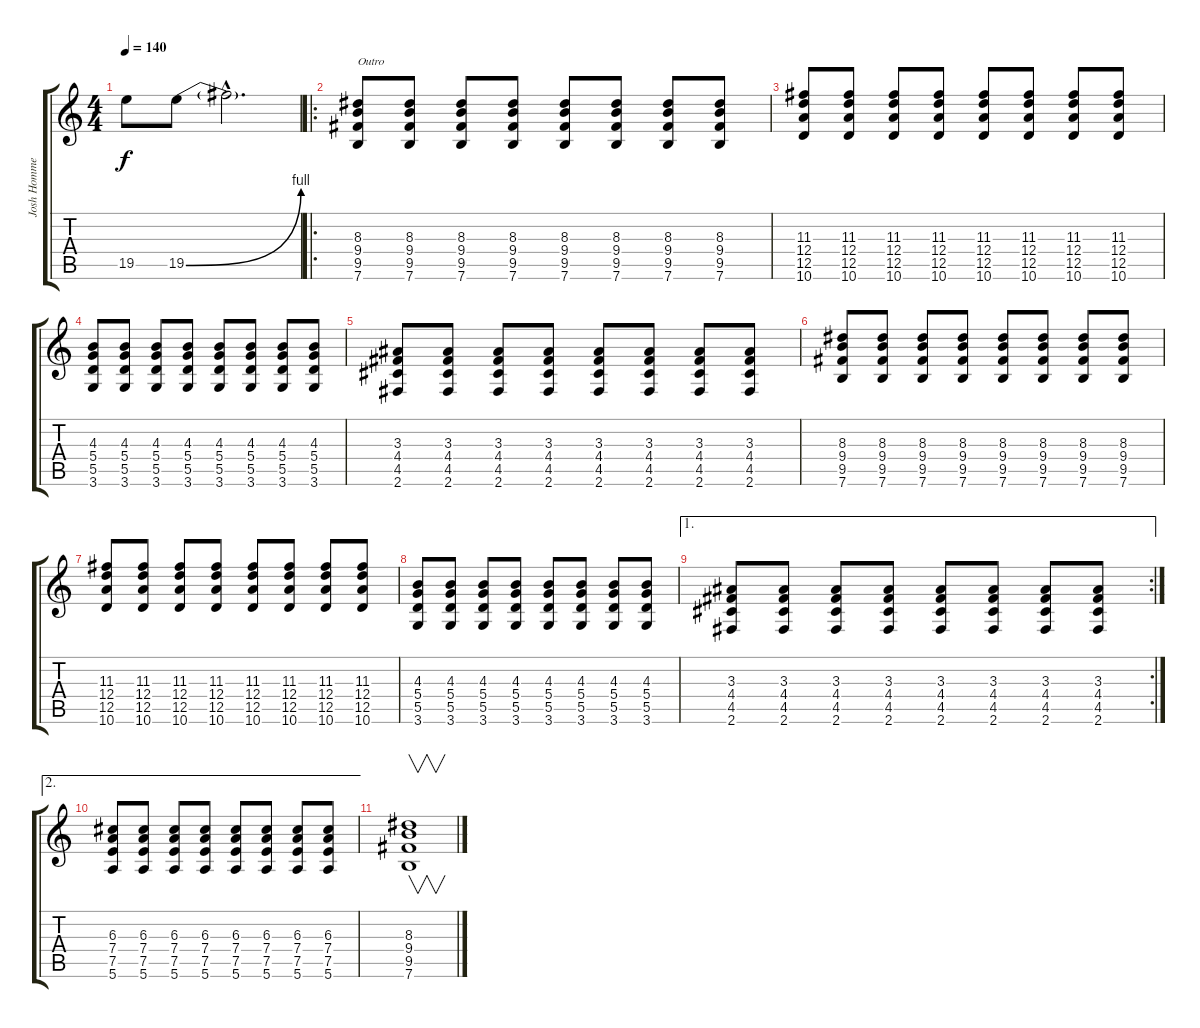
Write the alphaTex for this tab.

\track ("Josh Homme" "Josh Homme") {instrument distortionguitar}
\staff {score tabs}
\tuning (E4 B3 G3 D3 A2 E2) {hide}
\ts (4 4)
\tempo 140
\clef g2
\ks c
19.5{t}.8{dy f} 19.5{be (bend 0 0 60 4)}.8 19.5{hac t}.2{d} |
\ro
(8.3 9.4 9.5 7.6).8{txt "Outro"} (8.3 9.4 9.5 7.6).8 (8.3 9.4 9.5 7.6).8 (8.3 9.4 9.5 7.6).8 (8.3 9.4 9.5 7.6).8 (8.3 9.4 9.5 7.6).8 (8.3 9.4 9.5 7.6).8 (8.3 9.4 9.5 7.6).8 |
(11.3 12.4 12.5 10.6).8 (11.3 12.4 12.5 10.6).8 (11.3 12.4 12.5 10.6).8 (11.3 12.4 12.5 10.6).8 (11.3 12.4 12.5 10.6).8 (11.3 12.4 12.5 10.6).8 (11.3 12.4 12.5 10.6).8 (11.3 12.4 12.5 10.6).8 |
(4.3 5.4 5.5 3.6).8 (4.3 5.4 5.5 3.6).8 (4.3 5.4 5.5 3.6).8 (4.3 5.4 5.5 3.6).8 (4.3 5.4 5.5 3.6).8 (4.3 5.4 5.5 3.6).8 (4.3 5.4 5.5 3.6).8 (4.3 5.4 5.5 3.6).8 |
(3.3 4.4 4.5 2.6).8 (3.3 4.4 4.5 2.6).8 (3.3 4.4 4.5 2.6).8 (3.3 4.4 4.5 2.6).8 (3.3 4.4 4.5 2.6).8 (3.3 4.4 4.5 2.6).8 (3.3 4.4 4.5 2.6).8 (3.3 4.4 4.5 2.6).8 |
(8.3 9.4 9.5 7.6).8 (8.3 9.4 9.5 7.6).8 (8.3 9.4 9.5 7.6).8 (8.3 9.4 9.5 7.6).8 (8.3 9.4 9.5 7.6).8 (8.3 9.4 9.5 7.6).8 (8.3 9.4 9.5 7.6).8 (8.3 9.4 9.5 7.6).8 |
(11.3 12.4 12.5 10.6).8 (11.3 12.4 12.5 10.6).8 (11.3 12.4 12.5 10.6).8 (11.3 12.4 12.5 10.6).8 (11.3 12.4 12.5 10.6).8 (11.3 12.4 12.5 10.6).8 (11.3 12.4 12.5 10.6).8 (11.3 12.4 12.5 10.6).8 |
(4.3 5.4 5.5 3.6).8 (4.3 5.4 5.5 3.6).8 (4.3 5.4 5.5 3.6).8 (4.3 5.4 5.5 3.6).8 (4.3 5.4 5.5 3.6).8 (4.3 5.4 5.5 3.6).8 (4.3 5.4 5.5 3.6).8 (4.3 5.4 5.5 3.6).8 |
\ae 1
\rc 2
(3.3 4.4 4.5 2.6).8 (3.3 4.4 4.5 2.6).8 (3.3 4.4 4.5 2.6).8 (3.3 4.4 4.5 2.6).8 (3.3 4.4 4.5 2.6).8 (3.3 4.4 4.5 2.6).8 (3.3 4.4 4.5 2.6).8 (3.3 4.4 4.5 2.6).8 |
\ae 2
(6.3 7.4 7.5 5.6).8 (6.3 7.4 7.5 5.6).8 (6.3 7.4 7.5 5.6).8 (6.3 7.4 7.5 5.6).8 (6.3 7.4 7.5 5.6).8 (6.3 7.4 7.5 5.6).8 (6.3 7.4 7.5 5.6).8 (6.3 7.4 7.5 5.6).8 |
(8.3 9.4 9.5 7.6).1{v}
